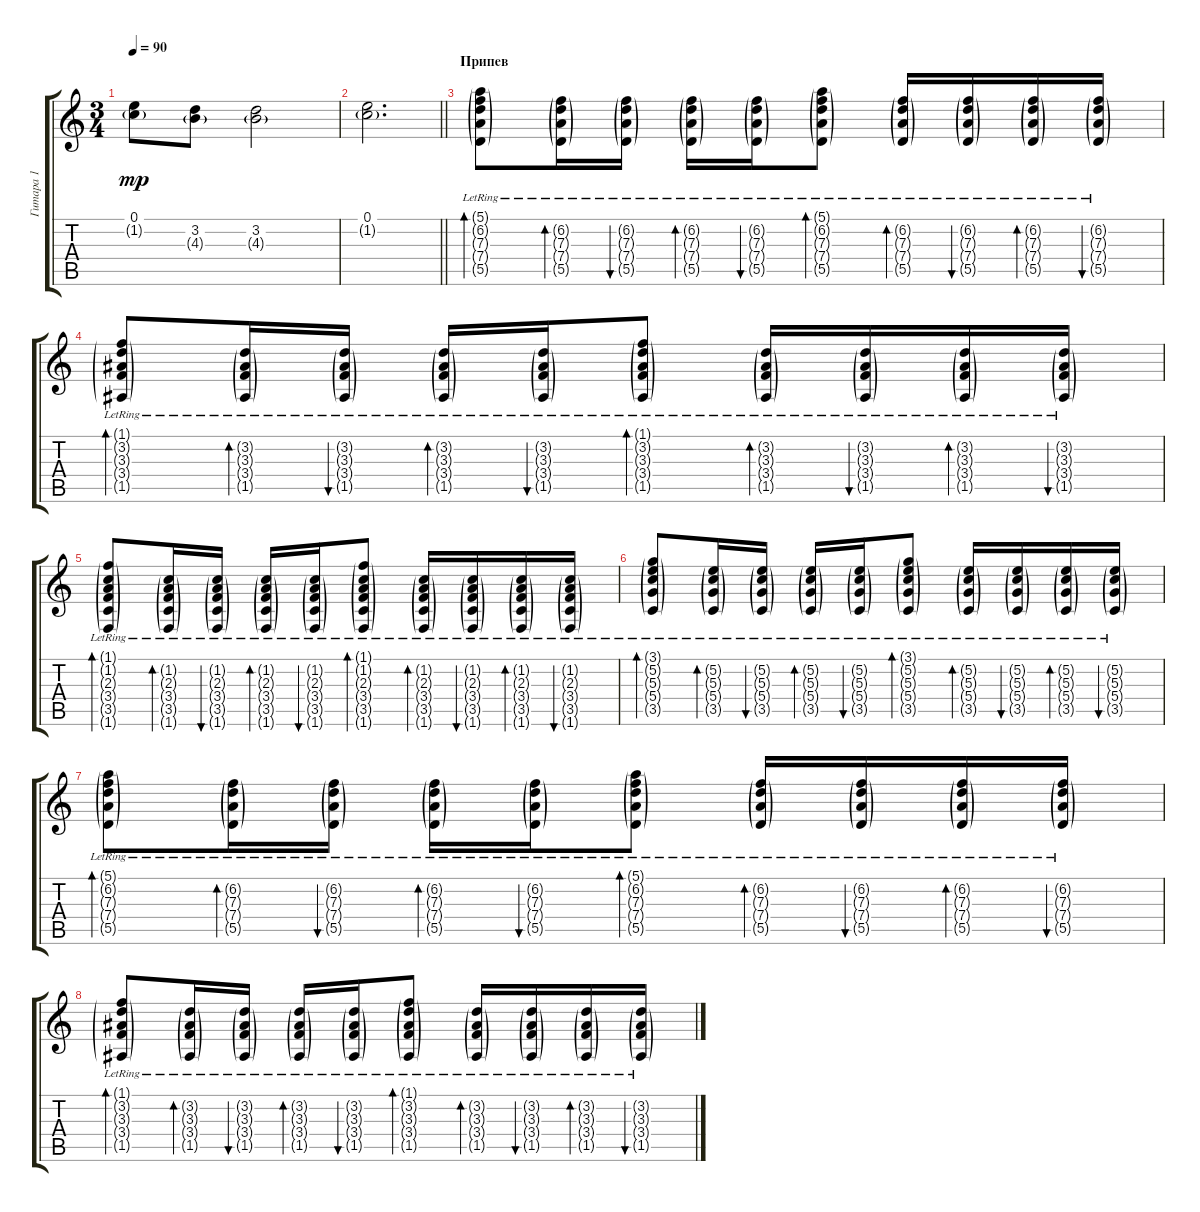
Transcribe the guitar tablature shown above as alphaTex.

\track ("Гитара 1" "Гитара 1") {instrument acousticguitarsteel}
\staff {score tabs}
\tuning (E4 B3 G3 D3 A2 E2) {hide}
\ts (3 4)
\tempo 90
\clef g2
\ks c
(0.1 1.2{g}).8{dy mp} (3.2 4.3{g}).8 (3.2 4.3{g}).2 |
\barLineRight lightlight
(0.1 1.2{g}).2{d} |
\section ("" "Припев")
(5.1{g lr} 6.2{g lr} 7.3{g lr} 7.4{g lr} 5.5{g lr}).8{bd 60} (6.2{g lr} 7.3{g lr} 7.4{g lr} 5.5{g lr}).16{bd 60} (6.2{g lr} 7.3{g lr} 7.4{g lr} 5.5{g lr}).16{bu 60} (6.2{g lr} 7.3{g lr} 7.4{g lr} 5.5{g lr}).16{bd 60} (6.2{g lr} 7.3{g lr} 7.4{g lr} 5.5{g lr}).16{bu 60} (5.1{g lr} 6.2{g lr} 7.3{g lr} 7.4{g lr} 5.5{g lr}).8{bd 60} (6.2{g lr} 7.3{g lr} 7.4{g lr} 5.5{g lr}).16{bd 60} (6.2{g lr} 7.3{g lr} 7.4{g lr} 5.5{g lr}).16{bu 60} (6.2{g lr} 7.3{g lr} 7.4{g lr} 5.5{g lr}).16{bd 60} (6.2{g lr} 7.3{g lr} 7.4{g lr} 5.5{g lr}).16{bu 60} |
(1.1{g lr} 3.2{g lr} 3.3{g lr} 3.4{g lr} 1.5{g lr}).8{bd 60} (3.2{g lr} 3.3{g lr} 3.4{g lr} 1.5{g lr}).16{bd 60} (3.2{g lr} 3.3{g lr} 3.4{g lr} 1.5{g lr}).16{bu 60} (3.2{g lr} 3.3{g lr} 3.4{g lr} 1.5{g lr}).16{bd 60} (3.2{g lr} 3.3{g lr} 3.4{g lr} 1.5{g lr}).16{bu 60} (1.1{g lr} 3.2{g lr} 3.3{g lr} 3.4{g lr} 1.5{g lr}).8{bd 60} (3.2{g lr} 3.3{g lr} 3.4{g lr} 1.5{g lr}).16{bd 60} (3.2{g lr} 3.3{g lr} 3.4{g lr} 1.5{g lr}).16{bu 60} (3.2{g lr} 3.3{g lr} 3.4{g lr} 1.5{g lr}).16{bd 60} (3.2{g lr} 3.3{g lr} 3.4{g lr} 1.5{g lr}).16{bu 60} |
(1.1{g lr} 1.2{g lr} 2.3{g lr} 3.4{g lr} 3.5{g lr} 1.6{g lr}).8{bd 60} (1.2{g lr} 2.3{g lr} 3.4{g lr} 3.5{g lr} 1.6{g lr}).16{bd 60} (1.2{g lr} 2.3{g lr} 3.4{g lr} 3.5{g lr} 1.6{g lr}).16{bu 60} (1.2{g lr} 2.3{g lr} 3.4{g lr} 3.5{g lr} 1.6{g lr}).16{bd 60} (1.2{g lr} 2.3{g lr} 3.4{g lr} 3.5{g lr} 1.6{g lr}).16{bu 60} (1.1{g lr} 1.2{g lr} 2.3{g lr} 3.4{g lr} 3.5{g lr} 1.6{g lr}).8{bd 60} (1.2{g lr} 2.3{g lr} 3.4{g lr} 3.5{g lr} 1.6{g lr}).16{bd 60} (1.2{g lr} 2.3{g lr} 3.4{g lr} 3.5{g lr} 1.6{g lr}).16{bu 60} (1.2{g lr} 2.3{g lr} 3.4{g lr} 3.5{g lr} 1.6{g lr}).16{bd 60} (1.2{g lr} 2.3{g lr} 3.4{g lr} 3.5{g lr} 1.6{g lr}).16{bu 60} |
(3.1{g lr} 5.2{g lr} 5.3{g lr} 5.4{g lr} 3.5{g lr}).8{bd 60} (5.2{g lr} 5.3{g lr} 5.4{g lr} 3.5{g lr}).16{bd 60} (5.2{g lr} 5.3{g lr} 5.4{g lr} 3.5{g lr}).16{bu 60} (5.2{g lr} 5.3{g lr} 5.4{g lr} 3.5{g lr}).16{bd 60} (5.2{g lr} 5.3{g lr} 5.4{g lr} 3.5{g lr}).16{bu 60} (3.1{g lr} 5.2{g lr} 5.3{g lr} 5.4{g lr} 3.5{g lr}).8{bd 60} (5.2{g lr} 5.3{g lr} 5.4{g lr} 3.5{g lr}).16{bd 60} (5.2{g lr} 5.3{g lr} 5.4{g lr} 3.5{g lr}).16{bu 60} (5.2{g lr} 5.3{g lr} 5.4{g lr} 3.5{g lr}).16{bd 60} (5.2{g lr} 5.3{g lr} 5.4{g lr} 3.5{g lr}).16{bu 60} |
(5.1{g lr} 6.2{g lr} 7.3{g lr} 7.4{g lr} 5.5{g lr}).8{bd 60} (6.2{g lr} 7.3{g lr} 7.4{g lr} 5.5{g lr}).16{bd 60} (6.2{g lr} 7.3{g lr} 7.4{g lr} 5.5{g lr}).16{bu 60} (6.2{g lr} 7.3{g lr} 7.4{g lr} 5.5{g lr}).16{bd 60} (6.2{g lr} 7.3{g lr} 7.4{g lr} 5.5{g lr}).16{bu 60} (5.1{g lr} 6.2{g lr} 7.3{g lr} 7.4{g lr} 5.5{g lr}).8{bd 60} (6.2{g lr} 7.3{g lr} 7.4{g lr} 5.5{g lr}).16{bd 60} (6.2{g lr} 7.3{g lr} 7.4{g lr} 5.5{g lr}).16{bu 60} (6.2{g lr} 7.3{g lr} 7.4{g lr} 5.5{g lr}).16{bd 60} (6.2{g lr} 7.3{g lr} 7.4{g lr} 5.5{g lr}).16{bu 60} |
(1.1{g lr} 3.2{g lr} 3.3{g lr} 3.4{g lr} 1.5{g lr}).8{bd 60} (3.2{g lr} 3.3{g lr} 3.4{g lr} 1.5{g lr}).16{bd 60} (3.2{g lr} 3.3{g lr} 3.4{g lr} 1.5{g lr}).16{bu 60} (3.2{g lr} 3.3{g lr} 3.4{g lr} 1.5{g lr}).16{bd 60} (3.2{g lr} 3.3{g lr} 3.4{g lr} 1.5{g lr}).16{bu 60} (1.1{g lr} 3.2{g lr} 3.3{g lr} 3.4{g lr} 1.5{g lr}).8{bd 60} (3.2{g lr} 3.3{g lr} 3.4{g lr} 1.5{g lr}).16{bd 60} (3.2{g lr} 3.3{g lr} 3.4{g lr} 1.5{g lr}).16{bu 60} (3.2{g lr} 3.3{g lr} 3.4{g lr} 1.5{g lr}).16{bd 60} (3.2{g lr} 3.3{g lr} 3.4{g lr} 1.5{g lr}).16{bu 60}
